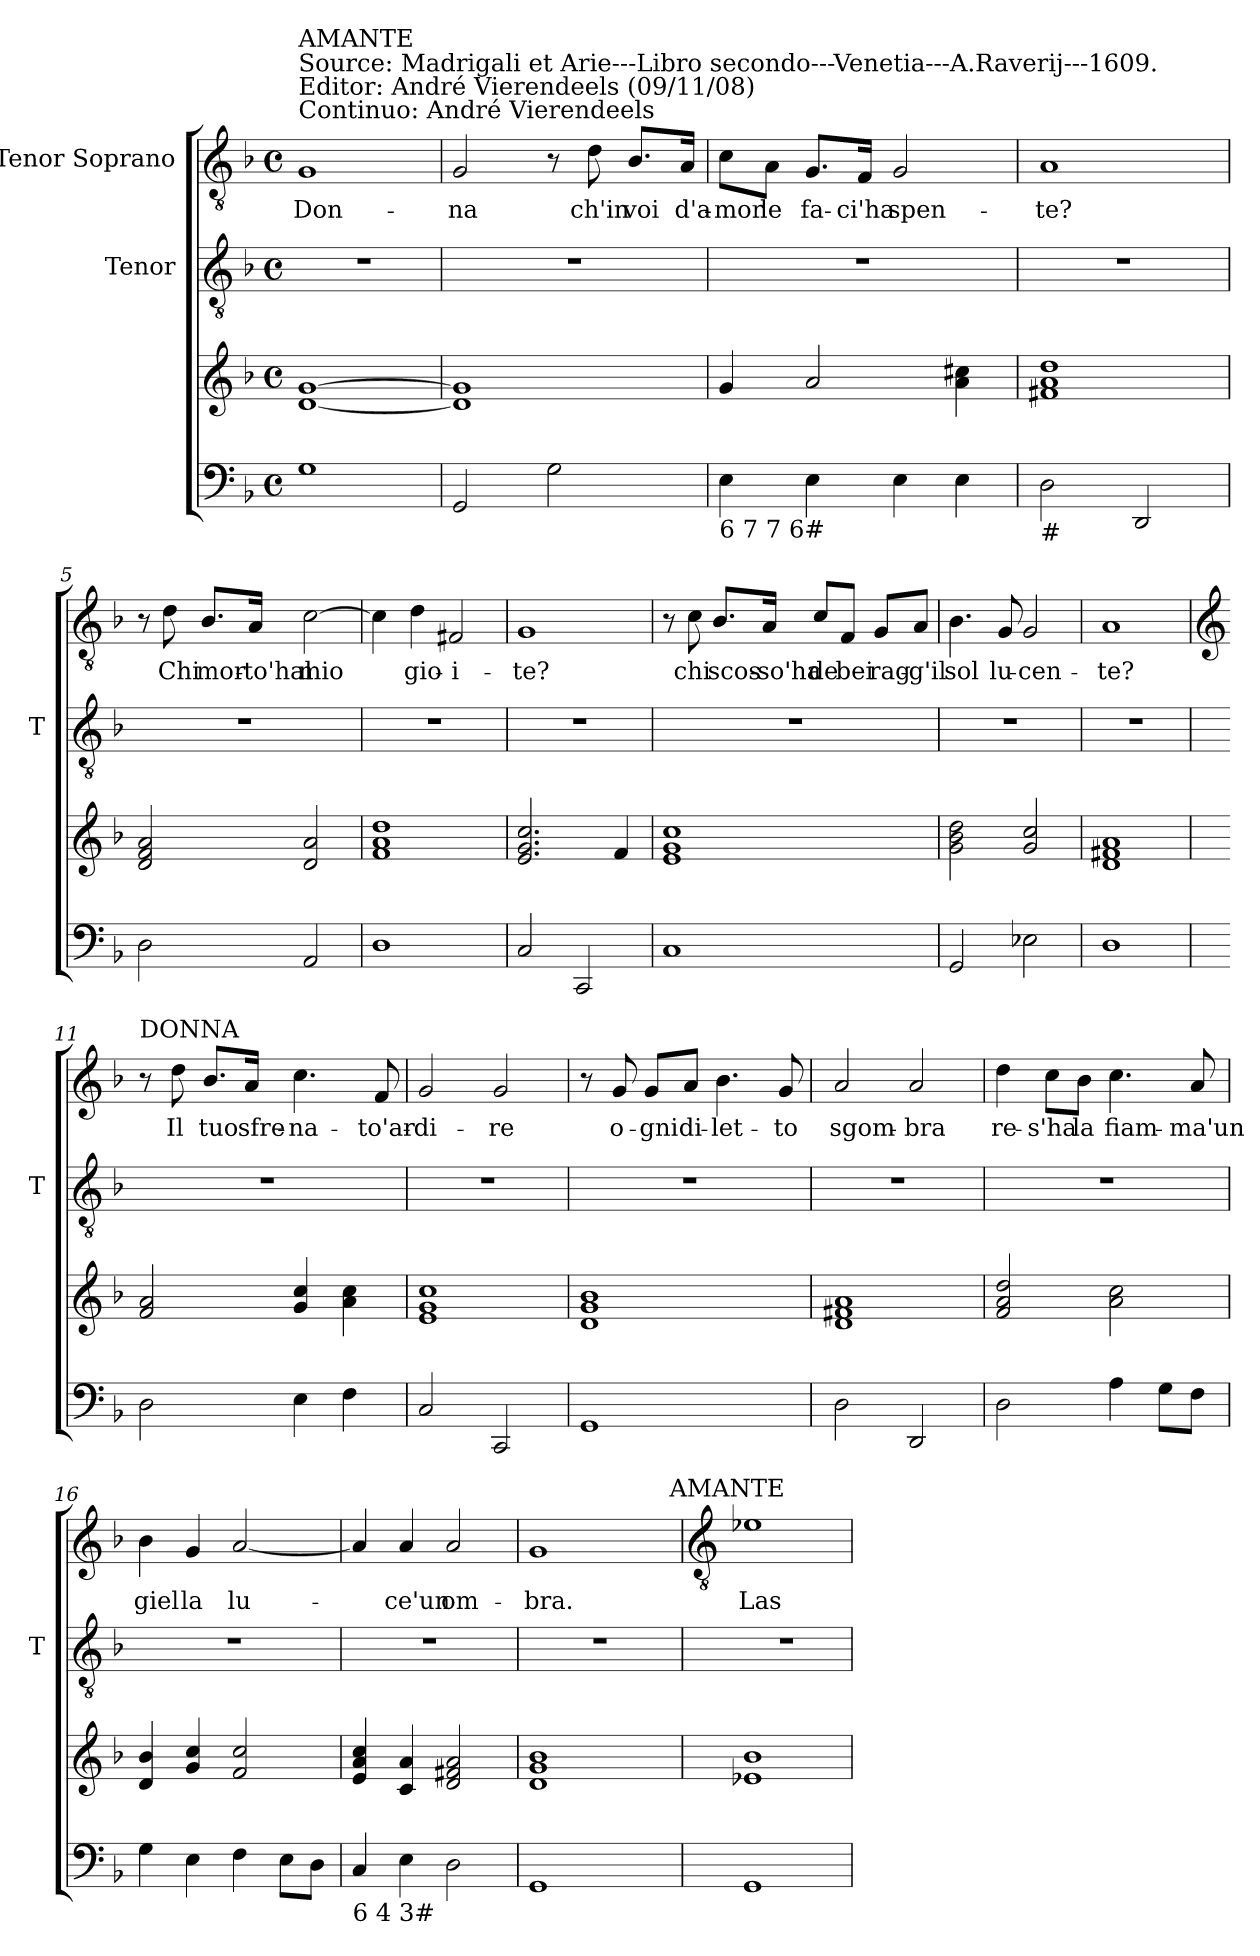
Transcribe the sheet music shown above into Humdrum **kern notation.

**kern	**kern	**kern	**kern	**text
*part3	*part3	*part2	*part1	*part1
*staff4	*staff3	*staff2	*staff1	*staff1
*	*	*I"Tenor	*I"Tenor Soprano	*
*	*	*I'T	*	*
*clefF4	*clefG2	*clefGv2	*clefGv2	*
*k[b-]	*k[b-]	*k[b-]	*k[b-]	*
*F:	*F:	*F:	*F:	*
*M4/4	*M4/4	*M4/4	*M4/4	*
*met(c)	*met(c)	*met(c)	*met(c)	*
=1	=1	=1	=1	=1
!	!	!	!LO:TX:a:t=Source&colon; Madrigali et Arie---Libro secondo---Venetia---A.Raverij---1609.\nEditor&colon; André Vierendeels (09/11/08)\nContinuo&colon; André Vierendeels	!
!	!	!	!LO:TX:a:t=AMANTE	!
1G	[1d [1g	1r	1G	Don-
=2	=2	=2	=2	=2
2GG/	1d] 1g]	1r	2G/	-na
2G\	.	.	8r	.
.	.	.	8d\	ch'in
.	.	.	8.B-/L	voi
.	.	.	16A/Jk	d'a-
=3	=3	=3	=3	=3
!LO:TX:b:t=6       7        7       6#	!	!	!	!
4E\	4g/	1r	8c\L	-mor
.	.	.	8A\J	le
4E\	2a/	.	8.G/L	fa-
.	.	.	16F/Jk	-ci'ha
4E\	.	.	2G/	spen-
4E\	4a\ 4cc#X\	.	.	.
=4	=4	=4	=4	=4
!LO:TX:b:t=#	!	!	!	!
2D\	1f#X 1a 1dd	1r	1A	-te?
2DD/	.	.	.	.
=5	=5	=5	=5	=5
2D\	2d/ 2f/ 2a/	1r	8r	.
.	.	.	8d\	Chi
.	.	.	8.B-/L	mor-
.	.	.	16A/Jk	-to'hal
2AA/	2d/ 2a/	.	[2c\	mio
!!LO:LB:g=z
=6	=6	=6	=6	=6
1D	1f 1a 1dd	1r	4c\]	.
.	.	.	4d\	gio-
.	.	.	2F#X/	-i-
=7	=7	=7	=7	=7
2C/	2.e/ 2.g/ 2.cc/	1r	1G	-te?
2CC/	.	.	.	.
.	4f/	.	.	.
=8	=8	=8	=8	=8
1C	1e 1g 1cc	1r	8r	.
.	.	.	8c\	chi
.	.	.	8.B-/L	scos-
.	.	.	16A/Jk	-so'ha
.	.	.	8c/L	de
.	.	.	8F/J	bei
.	.	.	8G/L	rag-
.	.	.	8A/J	-g'il
=9	=9	=9	=9	=9
2GG/	2g\ 2b-\ 2dd\	1r	4.B-\	sol
.	.	.	8G/	lu-
2E-X\	2g/ 2cc/	.	2G/	-cen-
=10	=10	=10	=10	=10
1D	1d 1f#X 1a	1r	1A	-te?
!!LO:LB:g=z
=11	=11	=11	=11	=11
*	*	*	*clefG2	*
!	!	!	!LO:TX:a:t=DONNA	!
2D\	2f/ 2a/	1r	8r	.
.	.	.	8dd\	Il
.	.	.	8.b-/L	tuo
.	.	.	16a/Jk	sfre-
4E\	4g/ 4cc/	.	4.cc\	-na-
4F\	4a\ 4cc\	.	.	.
.	.	.	8f/	-to'ar-
=12	=12	=12	=12	=12
2C/	1e 1g 1cc	1r	2g/	-di-
2CC/	.	.	2g/	-re
=13	=13	=13	=13	=13
1GG	1d 1g 1b-	1r	8r	.
.	.	.	8g/	o-
.	.	.	8g/L	-gni
.	.	.	8a/J	di-
.	.	.	4.b-\	-let-
.	.	.	8g/	-to
=14	=14	=14	=14	=14
2D\	1d 1f#X 1a	1r	2a/	sgom-
2DD/	.	.	2a/	-bra
=15	=15	=15	=15	=15
2D\	2f/ 2a/ 2dd/	1r	4dd\	re-
.	.	.	8cc\L	-s'ha
.	.	.	8b-\J	la
4A\	2a\ 2cc\	.	4.cc\	fiam-
8G\L	.	.	.	.
8F\J	.	.	8a/	-ma'un
!!LO:LB:g=z
=16	=16	=16	=16	=16
4G\	4d/ 4b-/	1r	4b-\	giel
4E\	4g/ 4cc/	.	4g/	la
4F\	2f/ 2cc/	.	[2a/	lu-
8E\L	.	.	.	.
8D\J	.	.	.	.
=17	=17	=17	=17	=17
!LO:TX:b:t=6      4      3#	!	!	!	!
4C/	4e/ 4a/ 4cc/	1r	4a/]	.
4E\	4c/ 4a/	.	4a/	-ce'un
2D\	2d/ 2f#X/ 2a/	.	2a/	om-
=18	=18	=18	=18	=18
*	*	*	*^	*
1GG	1d 1g 1b-	1r	1g	2ryy	-bra.
.	.	.	.	4...ryy	.
!	!	!	!	!LO:TX:a:t=AMANTE	!
.	.	.	.	32ryy	.
*	*	*	*v	*v	*
=19	=19	=19	=19	=19
*	*	*	*clefGv2	*
1GG	1e-X 1b-	1r	1e-X	Las-
=	=	=	=	=
*-	*-	*-	*-	*-
